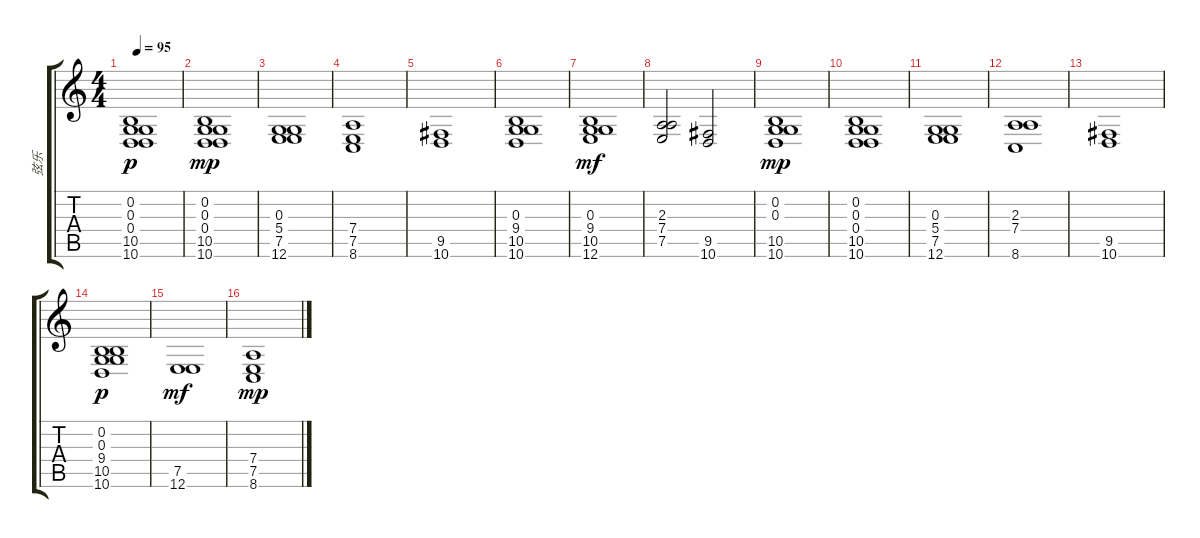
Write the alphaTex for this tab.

\track ("弦乐" "弦乐") {instrument stringensemble1}
\staff {score tabs}
\tuning (E4 B3 G3 D3 A2 E2) {hide}
\ts (4 4)
\tempo 95
\clef g2
\ks c
(0.2 0.3 0.4 10.5 10.6).1{dy p} |
(0.2 0.3 0.4 10.5 10.6).1{dy mp} |
(0.3 5.4 7.5 12.6).1 |
(7.4 7.5 8.6).1 |
(9.5 10.6).1 |
(0.3 9.4 10.5 10.6).1 |
(0.3 9.4 10.5 12.6).1{dy mf} |
(2.3 7.4 7.5).2 (9.5 10.6).2 |
(0.2 0.3 10.5 10.6).1{dy mp} |
(0.2 0.3 0.4 10.5 10.6).1 |
(0.3 5.4 7.5 12.6).1 |
(2.3 7.4 8.6).1 |
(9.5 10.6).1 |
(0.2 0.3 9.4 10.5 10.6).1{dy p} |
(7.5 12.6).1{dy mf} |
(7.4 7.5 8.6).1{dy mp}
